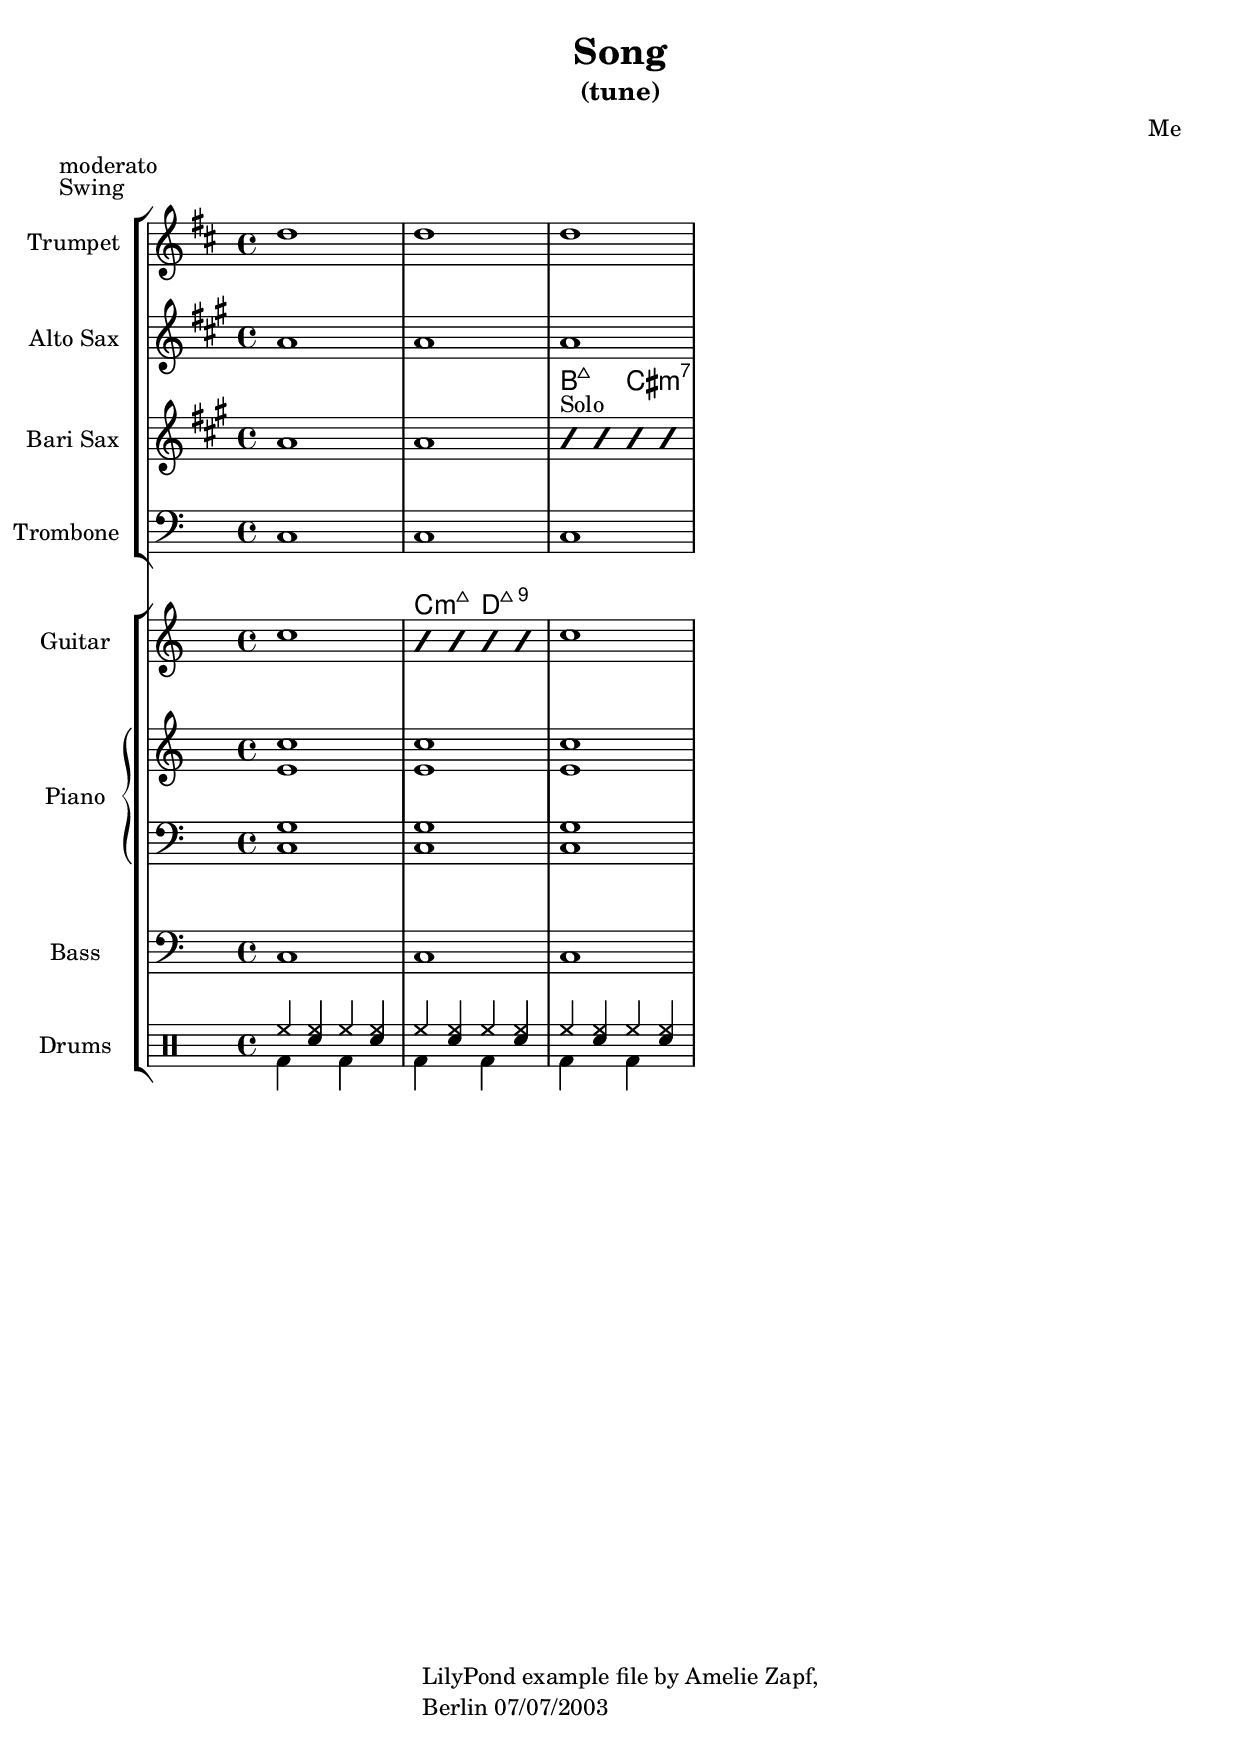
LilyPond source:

% DO NOT EDIT this file manually; it is automatically
% generated from Documentation/snippets/new
% Make any changes in Documentation/snippets/new/
% and then run scripts/auxiliar/makelsr.py
%
% This file is in the public domain.
%% Note: this file works from version 2.17.6
\version "2.17.20"

\header {
  lsrtags = "keyboards, percussion, fretted-strings, template, real-music"

  texidoc = "
This is quite an advanced template, for a jazz ensemble. Note that all
instruments are notated in @code{\\key c \\major}. This refers to the
key in concert pitch; the key will be automatically transposed if the
music is within a @code{\\transpose} section.

"
  doctitle = "Jazz combo template"
} % begin verbatim


\header {
  title = "Song"
  subtitle = "(tune)"
  composer = "Me"
  meter = "moderato"
  piece = "Swing"
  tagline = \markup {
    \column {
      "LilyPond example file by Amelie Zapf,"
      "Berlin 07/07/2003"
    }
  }
}

%#(set-global-staff-size 16)
\include "english.ly"

%%%%%%%%%%%% Some macros %%%%%%%%%%%%%%%%%%%

sl = {
  \override NoteHead.style = #'slash
  \override Stem.transparent = ##t
}
nsl = {
  \revert NoteHead.style
  \revert Stem.transparent
}
crOn = \override NoteHead.style = #'cross
crOff = \revert NoteHead.style

%% insert chord name style stuff here.

jazzChords = { }

%%%%%%%%%%%% Keys'n'thangs %%%%%%%%%%%%%%%%%

global = { \time 4/4 }

Key = { \key c \major }

% ############ Horns ############

% ------ Trumpet ------
trpt = \transpose c d \relative c'' {
  \Key
  c1 | c | c |
}
trpHarmony = \transpose c' d {
  \jazzChords
}
trumpet = {
  \global
  \set Staff.instrumentName = #"Trumpet"
  \clef treble
  <<
    \trpt
  >>
}

% ------ Alto Saxophone ------
alto = \transpose c a \relative c' {
  \Key
  c1 | c | c |
}
altoHarmony = \transpose c' a {
  \jazzChords
}
altoSax = {
  \global
  \set Staff.instrumentName = #"Alto Sax"
  \clef treble
  <<
    \alto
  >>
}

% ------ Baritone Saxophone ------
bari = \transpose c a' \relative c {
  \Key
  c1
  c1
  \sl
  d4^"Solo" d d d
  \nsl
}
bariHarmony = \transpose c' a \chordmode {
  \jazzChords s1 s d2:maj e:m7
}
bariSax = {
  \global
  \set Staff.instrumentName = #"Bari Sax"
  \clef treble
  <<
    \bari
  >>
}

% ------ Trombone ------
tbone = \relative c {
  \Key
  c1 | c | c
}
tboneHarmony = \chordmode {
  \jazzChords
}
trombone = {
  \global
  \set Staff.instrumentName = #"Trombone"
  \clef bass
  <<
    \tbone
  >>
}

% ############ Rhythm Section #############

% ------ Guitar ------
gtr = \relative c'' {
  \Key
  c1
  \sl
  b4 b b b
  \nsl
  c1
}
gtrHarmony = \chordmode {
  \jazzChords
  s1 c2:min7+ d2:maj9
}
guitar = {
  \global
  \set Staff.instrumentName = #"Guitar"
  \clef treble
  <<
    \gtr
  >>
}

%% ------ Piano ------
rhUpper = \relative c'' {
  \voiceOne
  \Key
  c1 | c | c
}
rhLower = \relative c' {
  \voiceTwo
  \Key
  e1 | e | e
}

lhUpper = \relative c' {
  \voiceOne
  \Key
  g1 | g | g
}
lhLower = \relative c {
  \voiceTwo
  \Key
  c1 | c | c
}

PianoRH = {
  \clef treble
  \global
  \set Staff.midiInstrument = #"acoustic grand"
  <<
    \new Voice = "one" \rhUpper
    \new Voice = "two" \rhLower
  >>
}
PianoLH = {
  \clef bass
  \global
  \set Staff.midiInstrument = #"acoustic grand"
  <<
    \new Voice = "one" \lhUpper
    \new Voice = "two" \lhLower
  >>
}

piano = {
  <<
    \set PianoStaff.instrumentName = #"Piano"
    \new Staff = "upper" \PianoRH
    \new Staff = "lower" \PianoLH
  >>
}

% ------ Bass Guitar ------
Bass = \relative c {
  \Key
  c1 | c | c
}
bass = {
  \global
  \set Staff.instrumentName = #"Bass"
  \clef bass
  <<
    \Bass
  >>
}

% ------ Drums ------
up = \drummode {
  \voiceOne
  hh4 <hh sn> hh <hh sn>
  hh4 <hh sn> hh <hh sn>
  hh4 <hh sn> hh <hh sn>
}
down = \drummode {
  \voiceTwo
  bd4 s bd s
  bd4 s bd s
  bd4 s bd s
}

drumContents = {
  \global
  <<
    \set DrumStaff.instrumentName = #"Drums"
    \new DrumVoice \up
    \new DrumVoice \down
  >>
}

%%%%%%%%% It All Goes Together Here %%%%%%%%%%%%%%%%%%%%%%

\score {
  <<
    \new StaffGroup = "horns" <<
      \new Staff = "trumpet" \trumpet
      \new Staff = "altosax" \altoSax
      \new ChordNames = "barichords" \bariHarmony
      \new Staff = "barisax" \bariSax
      \new Staff = "trombone" \trombone
    >>

    \new StaffGroup = "rhythm" <<
      \new ChordNames = "chords" \gtrHarmony
      \new Staff = "guitar" \guitar
      \new PianoStaff = "piano" \piano
      \new Staff = "bass" \bass
      \new DrumStaff \drumContents
    >>
  >>
  \layout {
    \context { \Staff \RemoveEmptyStaves }
    \context {
      \Score
      \override BarNumber.padding = #3
      \override RehearsalMark.padding = #2
      skipBars = ##t
    }
  }
  \midi { }
}
